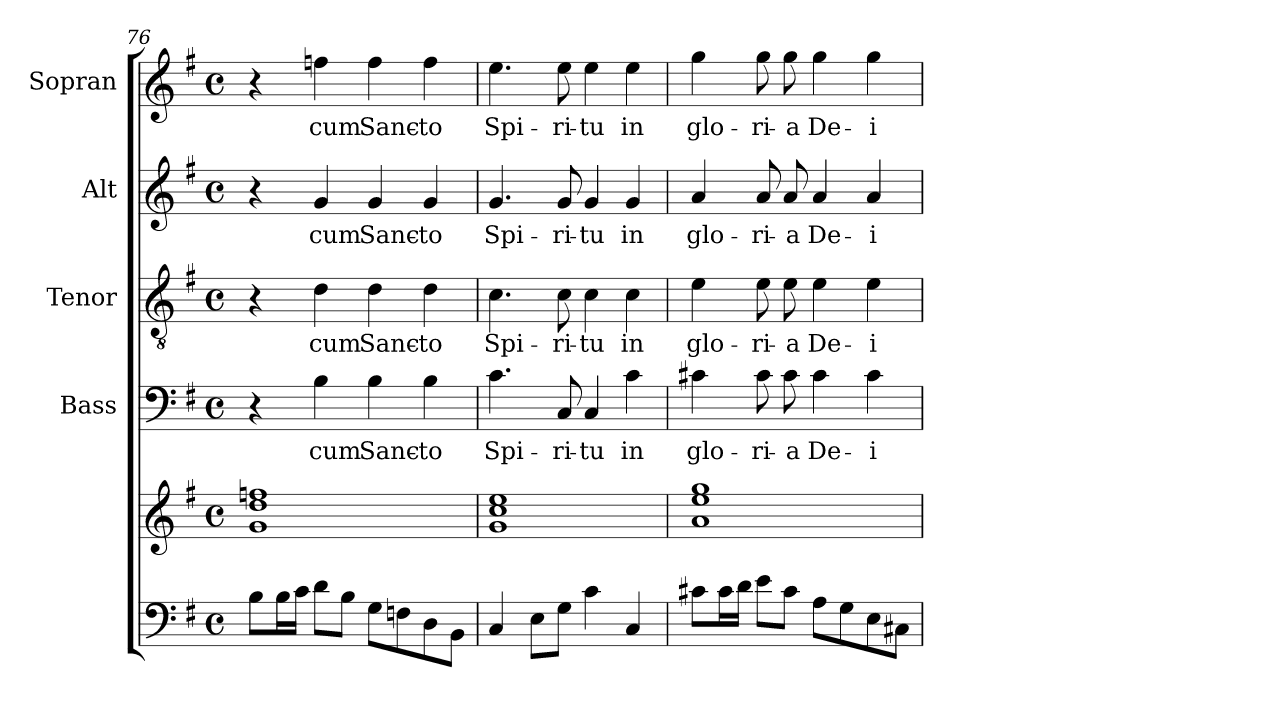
**kern	**kern	**kern	**text	**kern	**text	**kern	**text	**kern	**text
*part5	*part5	*part4	*part4	*part3	*part3	*part2	*part2	*part1	*part1
*staff6	*staff5	*staff4	*staff4	*staff3	*staff3	*staff2	*staff2	*staff1	*staff1
*	*	*I"Bass	*	*I"Tenor	*	*I"Alt	*	*I"Sopran	*
*	*	*I'B.	*	*I'T.	*	*I'A.	*	*I'S.	*
*clefF4	*clefG2	*clefF4	*	*clefGv2	*	*clefG2	*	*clefG2	*
*k[f#]	*k[f#]	*k[f#]	*	*k[f#]	*	*k[f#]	*	*k[f#]	*
*G:	*G:	*G:	*	*G:	*	*G:	*	*G:	*
*M4/4	*M4/4	*M4/4	*	*M4/4	*	*M4/4	*	*M4/4	*
*met(c)	*met(c)	*met(c)	*	*met(c)	*	*met(c)	*	*met(c)	*
=76	=76	=76	=76	=76	=76	=76	=76	=76	=76
8B\L	1g 1dd 1ffn	4r	.	4r	.	4r	.	4r	.
16B\L	.	.	.	.	.	.	.	.	.
16c\JJ	.	.	.	.	.	.	.	.	.
!	!	!	!LO:LY:b	!	!LO:LY:b	!	!LO:LY:b	!	!LO:LY:b
8d\L	.	4B\	cum	4d\	cum	4g/	cum	4ffn\	cum
8B\J	.	.	.	.	.	.	.	.	.
!	!	!	!LO:LY:b	!	!LO:LY:b	!	!LO:LY:b	!	!LO:LY:b
8G\L	.	4B\	Sanc-	4d\	Sanc-	4g/	Sanc-	4ff\	Sanc-
8Fn\	.	.	.	.	.	.	.	.	.
!	!	!	!LO:LY:b	!	!LO:LY:b	!	!LO:LY:b	!	!LO:LY:b
8D\	.	4B\	-to	4d\	-to	4g/	-to	4ff\	-to
8BB\J	.	.	.	.	.	.	.	.	.
=77	=77	=77	=77	=77	=77	=77	=77	=77	=77
!	!	!	!LO:LY:b	!	!LO:LY:b	!	!LO:LY:b	!	!LO:LY:b
4C/	1g 1cc 1ee	4.c\	Spi-	4.c\	Spi-	4.g/	Spi-	4.ee\	Spi-
8E\L	.	.	.	.	.	.	.	.	.
!	!	!	!LO:LY:b	!	!LO:LY:b	!	!LO:LY:b	!	!LO:LY:b
8G\J	.	8C/	-ri-	8c\	-ri-	8g/	-ri-	8ee\	-ri-
!	!	!	!LO:LY:b	!	!LO:LY:b	!	!LO:LY:b	!	!LO:LY:b
4c\	.	4C/	-tu	4c\	-tu	4g/	-tu	4ee\	-tu
!	!	!	!LO:LY:b	!	!LO:LY:b	!	!LO:LY:b	!	!LO:LY:b
4C/	.	4c\	in	4c\	in	4g/	in	4ee\	in
!!LO:PB:g=z
=78	=78	=78	=78	=78	=78	=78	=78	=78	=78
!	!	!	!LO:LY:b	!	!LO:LY:b	!	!LO:LY:b	!	!LO:LY:b
8c#X\L	1a 1ee 1gg	4c#X\	glo-	4e\	glo-	4a/	glo-	4gg\	glo-
16c#\L	.	.	.	.	.	.	.	.	.
16d\JJ	.	.	.	.	.	.	.	.	.
!	!	!	!LO:LY:b	!	!LO:LY:b	!	!LO:LY:b	!	!LO:LY:b
8e\L	.	8c#\	-ri-	8e\	-ri-	8a/	-ri-	8gg\	-ri-
!	!	!	!LO:LY:b	!	!LO:LY:b	!	!LO:LY:b	!	!LO:LY:b
8c#\J	.	8c#\	-a	8e\	-a	8a/	-a	8gg\	-a
!	!	!	!LO:LY:b	!	!LO:LY:b	!	!LO:LY:b	!	!LO:LY:b
8A\L	.	4c#\	De-	4e\	De-	4a/	De-	4gg\	De-
8G\	.	.	.	.	.	.	.	.	.
!	!	!	!LO:LY:b	!	!LO:LY:b	!	!LO:LY:b	!	!LO:LY:b
8E\	.	4c#\	-i	4e\	-i	4a/	-i	4gg\	-i
8C#X\J	.	.	.	.	.	.	.	.	.
=	=	=	=	=	=	=	=	=	=
*-	*-	*-	*-	*-	*-	*-	*-	*-	*-
